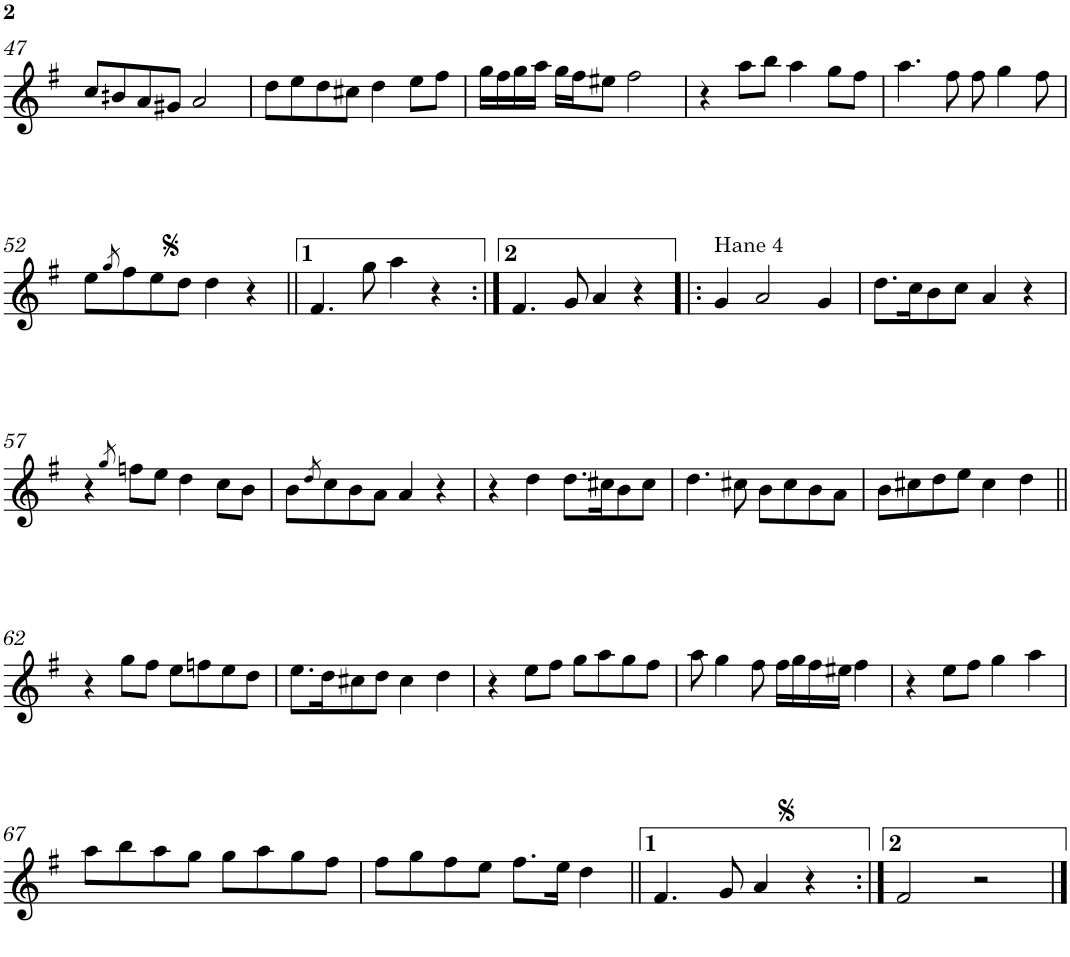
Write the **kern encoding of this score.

**kern
*part1
*staff1
*I"Piano
*I'Pno.
!!LO:PB:g=z
*clefG2
*k[f#]
*M4/4
*met(c)
=47
8cc/L
8bn/
8a/
8g#X/J
2a/
=48
8dd\L
8ee\
8dd\
8cc#X\J
4dd\
8ee\L
8ff#\J
=49
16gg\LL
16ff#\
16gg\
16aa\JJ
16gg\LL
16ff#\J
8ee#X\J
2ff#\
=50
4r
8aa\L
8bb\J
4aa\
8gg\L
8ff#\J
=51
4.aa\
8ff#\
8ff#\
4gg\
8ff#\
!!LO:LB:g=z
=52
8ee\L
8qgg/
8ff#\
8ee\
8dd\J
4dd\
4r
=53||
4.f#/
8gg\
4aa\
4r
=54:|!
4.f#/
8g/
4a/
4r
=55!|:
!LO:TX:a:t=Hane 4
4g/
2a/
4g/
=56
8.dd\L
16cc\K
8b\
8cc\J
4a/
4r
!!LO:LB:g=z
=57
4r
8qgg/
8ffn\L
8ee\J
4dd\
8cc\L
8b\J
=58
8b\L
8qdd/
8cc\
8b\
8a\J
4a/
4r
=59
4r
4dd\
8.dd\L
16cc#X\K
8b\
8cc#\J
=60
4.dd\
8cc#X\
8b\L
8cc#\
8b\
8a\J
=61
8b\L
8cc#X\
8dd\
8ee\J
4cc#\
4dd\
!!LO:LB:g=z
=62||
4r
8gg\L
8ff#\J
8ee\L
8ffn\
8ee\
8dd\J
=63
8.ee\L
16dd\K
8cc#X\
8dd\J
4cc#\
4dd\
=64
4r
8ee\L
8ff#\J
8gg\L
8aa\
8gg\
8ff#\J
=65
8aa\
4gg\
8ff#\
16ff#\LL
16gg\
16ff#\
16ee#X\JJ
4ff#\
=66
4r
8ee\L
8ff#\J
4gg\
4aa\
!!LO:LB:g=z
=67
8aa\L
8bb\
8aa\
8gg\J
8gg\L
8aa\
8gg\
8ff#\J
=68
8ff#\L
8gg\
8ff#\
8ee\J
8.ff#\L
16ee\Jk
4dd\
=69||
4.f#/
8g/
4a/
4r
=70:|!
2f#/
2r
==
*-
